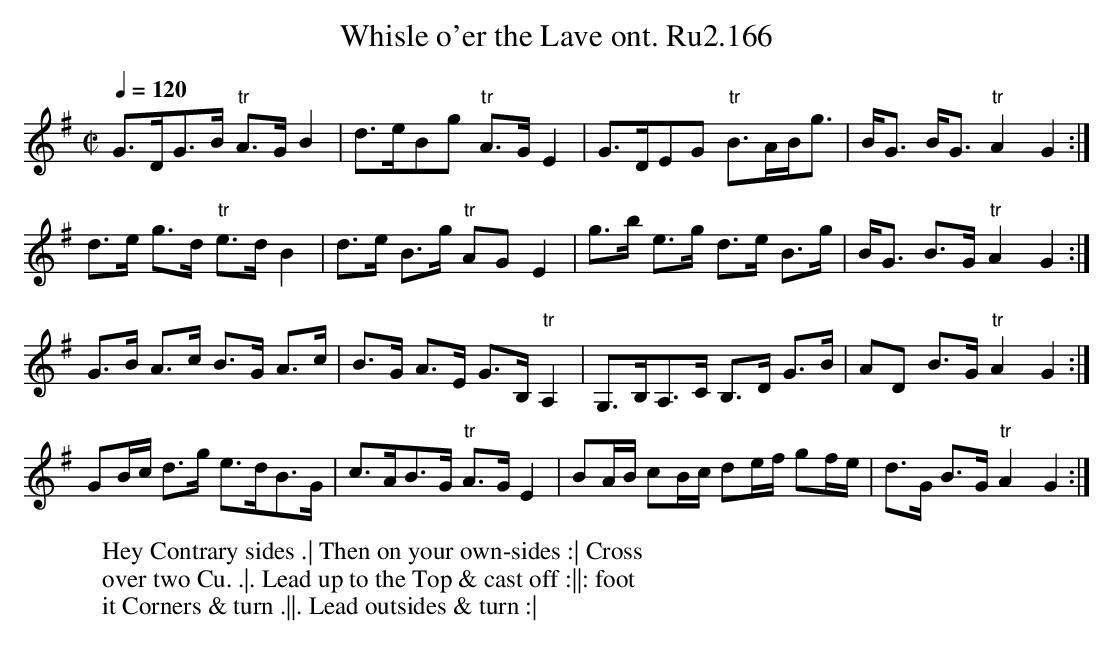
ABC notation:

X:1
T:Whisle o'er the Lave ont. Ru2.166
M:C|
L:1/8
Q:1/4=120
K:G
G>DG>B "tr"A>G B2|d>eBg "tr"A>GE2|G>DEG "tr"B>AB<g|B<G B<G"tr"A2G2:|
d>e g>d "tr"e>dB2|d>e B>g "tr"AG E2|g>b e>g d>e B>g|B<G B>G "tr"A2G2:|
G>B A>c B>G A>c|B>G A>E G>B, "tr"A,2|G,>B,A,>C B,>D G>B|AD B>G "tr"A2G2:|"
GB/c/ d>g e>dB>G|c>AB>G "tr"A>GE2|BA/B/ cB/c/ de/f/ gf/e/|d>G B>G "tr"A2G2:|
W:Hey Contrary sides .| Then on your own-sides :| Cross
W:over two Cu. .|. Lead up to the Top & cast off :||: foot
W:it Corners & turn .||. Lead outsides & turn :|
